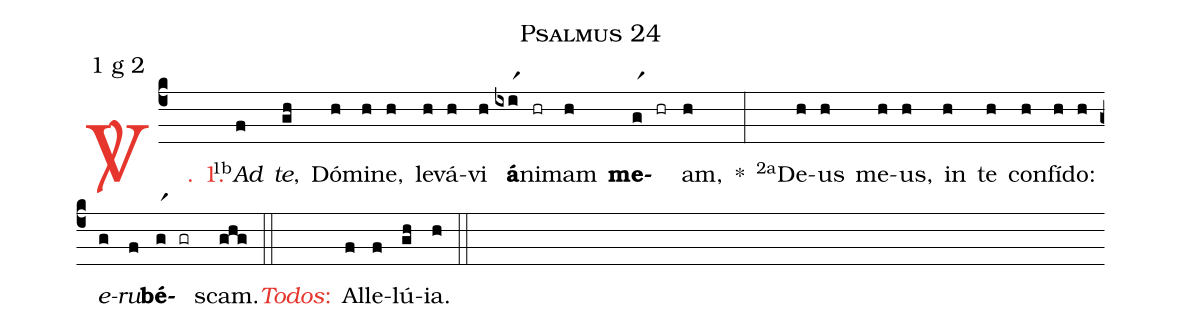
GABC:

name: Psalmus 24;
mode: 1;
mode-differentia: g 2;
%%
(c4)

<c><sp>V/</sp>. 1.</c>() <v>\VSup{1b}</v><i>Ad</i>(f) <i>te</i>,(gh) Dó(h)mi(h)ne,(h) le(h)vá(h)vi(h) <b>á</b>(ixir1)ni(hr)mam(h) <b>me</b>(gr1)(hr)am,(h) *(:) <v>\VSup{2a}</v>De(h)us(h) me(h)us,(h) in(h) te(h) con(h)fí(h)do:(h) <i>e</i>(g)<i>ru</i>(f)<b>bé</b>(gr1)(gr)scam.(ghg)

(::)

<nlba><c><i>Todos</i>:</c>() Al</nlba>(f)le(f)lú(gh)ia.(h)

(::)
